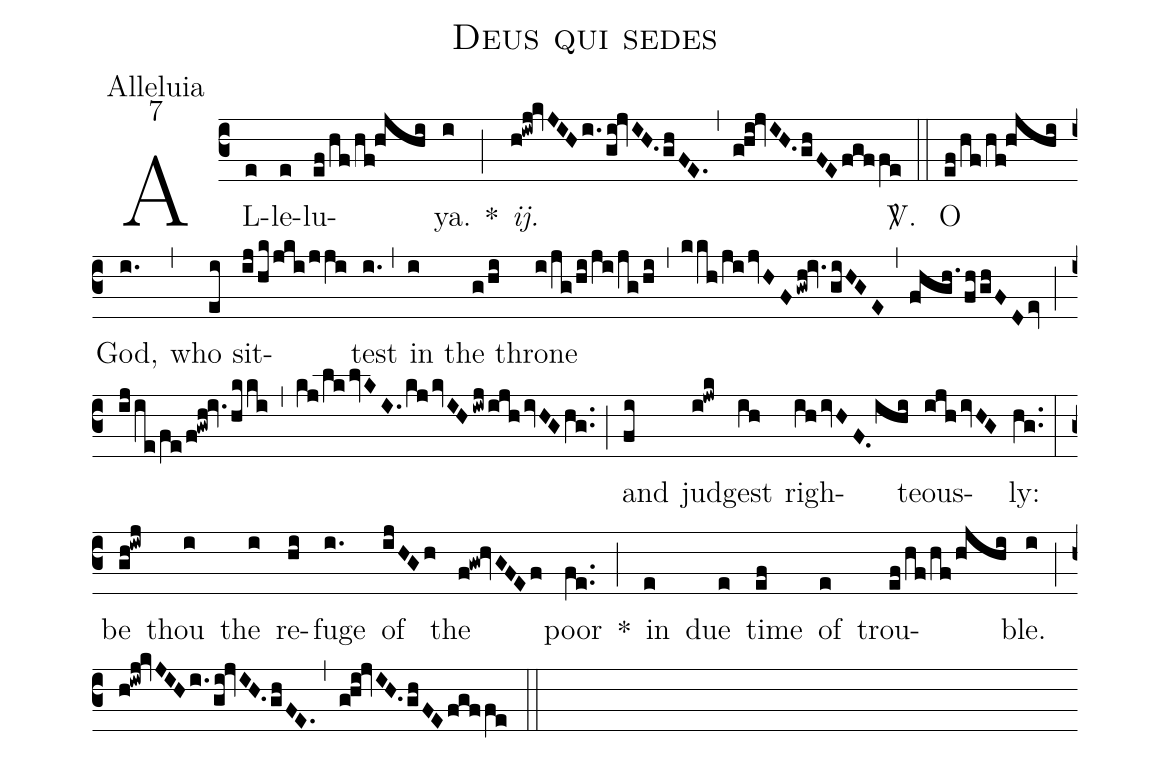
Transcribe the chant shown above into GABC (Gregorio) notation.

name:Deus qui sedes;
office-part:Alleluia;
mode:7;
%%
(c3) AL(e)le(e)lu(ef/hf/hf!hjhi)ya.(i) *(;) <i>ij.</i>(h!iwj!kvJIH/i./gi!jvIH.0ghFE.) (,) (g!hi!jvIH./ghFE/fgffe) <sp>V/</sp>.(::) O(ef/hf/hf!hjhi) God,(i.) (,) who(ei) sit(ij/hk/jki/jji)test(i.) (,) in(i) the(g/hi) throne(i/jg/hi/ji/jg/hi) (,) (kkh/ji/jvHF/gwh!iv./giHGE) (,) (fhgh.1/fh/ghFD/ev) (;) (ij/ie/fe/f!gwh!iv./hkki) (,) (kj/lk/lvKI./kj/kvIH/iwj/ijh/ivHG/hg..) (;) and(fi) jud(i!jwk)gest(ih) righ(ih/ivHF.0/ihi)teous(ijh/ivHG)ly:(hg..) (:) be(gh!iwj) thou(i) the(i) re(hi)fuge(i.) of(ijHGh) the(f!gw!hvGFEf) poor(fe..) *(;) in(e) due(e) time(ef) of(e) trou(ef/hf/hf/hjhi)ble.(i) (;) (h!iwj!kvJIH/i./gi!jvIH./ghFE.) (,) (g!hi!jvIH./ghFE/fgffe) (::)
